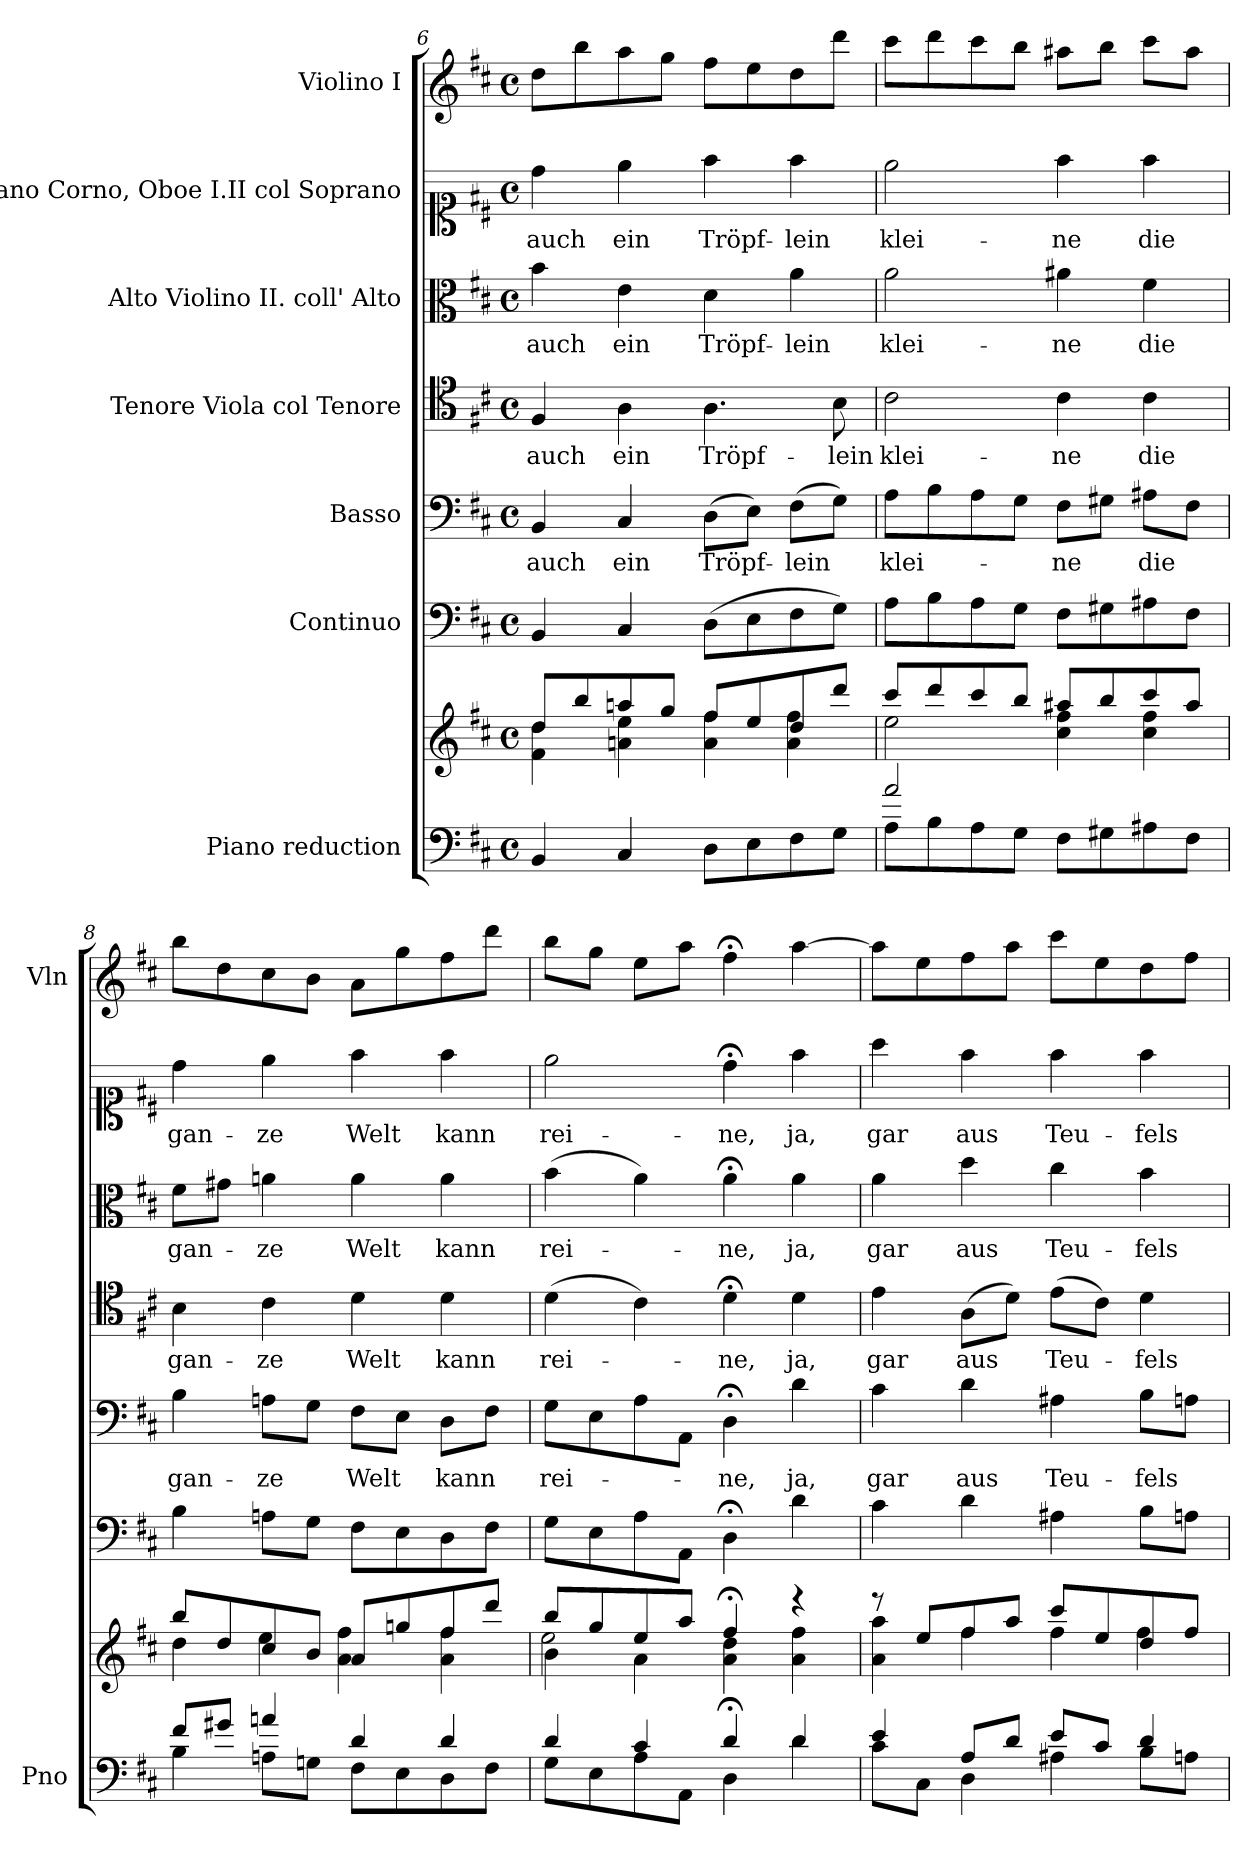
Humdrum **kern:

**kern	**kern	**kern	**kern	**text	**kern	**text	**kern	**text	**kern	**text	**kern
*part7	*part7	*part6	*part5	*part5	*part4	*part4	*part3	*part3	*part2	*part2	*part1
*staff8	*staff7	*staff6	*staff5	*staff5	*staff4	*staff4	*staff3	*staff3	*staff2	*staff2	*staff1
*I"Piano reduction	*	*I"Continuo	*I"Basso	*	*I"Tenore Viola col Tenore	*	*I"Alto Violino II. coll' Alto	*	*I"Soprano Corno, Oboe I.II col Soprano	*	*I"Violino I
*I'Pno	*	*	*	*	*	*	*	*	*	*	*I'Vln
!!LO:PB:g=z
*clefF4	*clefG2	*clefF4	*clefF4	*	*clefC4	*	*clefC3	*	*clefC1	*	*clefG2
*k[f#c#]	*k[f#c#]	*k[f#c#]	*k[f#c#]	*	*k[f#c#]	*	*k[f#c#]	*	*k[f#c#]	*	*k[f#c#]
*M4/4	*M4/4	*M4/4	*M4/4	*	*M4/4	*	*M4/4	*	*M4/4	*	*M4/4
*met(c)	*met(c)	*met(c)	*met(c)	*	*met(c)	*	*met(c)	*	*met(c)	*	*met(c)
=6	=6	=6	=6	=6	=6	=6	=6	=6	=6	=6	=6
*	*^	*	*	*	*	*	*	*	*	*	*
!	!	!	!	!	!LO:LY:b	!	!LO:LY:b	!	!LO:LY:b	!	!LO:LY:b	!
4BB/	8dd/L	4f#\ 4dd\	4BB/	4BB/	auch	4F#/	auch	4b\	auch	4dd\	auch	8dd\L
.	8bb/	.	.	.	.	.	.	.	.	.	.	8bb\
!	!	!	!	!	!LO:LY:b	!	!LO:LY:b	!	!LO:LY:b	!	!LO:LY:b	!
4C#/	8aan/	4an\ 4ee\	4C#/	4C#/	ein	4A\	ein	4e\	ein	4ee\	ein	8aa\
.	8gg/J	.	.	.	.	.	.	.	.	.	.	8gg\J
!	!	!	!	!	!LO:LY:b	!	!LO:LY:b	!	!LO:LY:b	!	!LO:LY:b	!
8D\L	8ff#/L	4a\ 4ff#\	(8D\L	(8D\L	Tröpf-	4.A\	Tröpf-	4d\	Tröpf-	4ff#\	Tröpf-	8ff#\L
8E\	8ee/	.	8E\	8E\J)	.	.	.	.	.	.	.	8ee\
!	!	!	!	!	!LO:LY:b	!	!	!	!LO:LY:b	!	!LO:LY:b	!
8F#\	8dd/	4a\ 4ff#\	8F#\	(8F#\L	-lein	.	.	4a\	-lein	4ff#\	-lein	8dd\
!	!	!	!	!	!	!	!LO:LY:b	!	!	!	!	!
8G\J	8ddd/J	.	8G\J)	8G\J)	.	8B\	-lein	.	.	.	.	8ddd\J
=7	=7	=7	=7	=7	=7	=7	=7	=7	=7	=7	=7	=7
*^	*	*	*	*	*	*	*	*	*	*	*	*
!	!	!	!	!	!	!LO:LY:b	!	!LO:LY:b	!	!LO:LY:b	!	!LO:LY:b	!
2a/	8A\L	8ccc#/L	2ee\	8A\L	8A\L	klei-	2c#\	klei-	2a\	klei-	2ee\	klei-	8ccc#\L
.	8B\	8ddd/	.	8B\	8B\	.	.	.	.	.	.	.	8ddd\
.	8A\	8ccc#/	.	8A\	8A\	.	.	.	.	.	.	.	8ccc#\
.	8G\J	8bb/J	.	8G\J	8G\J	.	.	.	.	.	.	.	8bb\J
!	!	!	!	!	!	!LO:LY:b	!	!LO:LY:b	!	!LO:LY:b	!	!LO:LY:b	!
2ryy	8F#\L	8aa#X/L	4cc#\ 4ff#\	8F#\L	8F#\L	-ne	4c#\	-ne	4a#X\	-ne	4ff#\	-ne	8aa#X\L
.	8G#X\	8bb/	.	8G#X\	8G#X\J	.	.	.	.	.	.	.	8bb\J
!	!	!	!	!	!	!LO:LY:b	!	!LO:LY:b	!	!LO:LY:b	!	!LO:LY:b	!
.	8A#X\	8ccc#/	4cc#\ 4ff#\	8A#X\	8A#X\L	die	4c#\	die	4f#\	die	4ff#\	die	8ccc#\L
.	8F#\J	8aa#/J	.	8F#\J	8F#\J	.	.	.	.	.	.	.	8aa#\J
=8	=8	=8	=8	=8	=8	=8	=8	=8	=8	=8	=8	=8	=8
!	!	!	!	!	!	!LO:LY:b	!	!LO:LY:b	!	!LO:LY:b	!	!LO:LY:b	!
8f#/L	4B\	8bb/L	4dd\	4B\	4B\	gan-	4B\	gan-	8f#\L	gan-	4dd\	gan-	8bb\L
8g#X/J	.	8dd/	.	.	.	.	.	.	8g#X\J	.	.	.	8dd\
!	!	!	!	!	!	!LO:LY:b	!	!LO:LY:b	!	!LO:LY:b	!	!LO:LY:b	!
4an/	8An\L	8cc#/	4ee\	8An\L	8An\L	-ze	4c#\	-ze	4an\	-ze	4ee\	-ze	8cc#\
.	8Gn\J	8b/J	.	8G\J	8G\J	.	.	.	.	.	.	.	8b\J
!	!	!	!	!	!	!LO:LY:b	!	!LO:LY:b	!	!LO:LY:b	!	!LO:LY:b	!
4d/	8F#\L	8a/L	4a\ 4ff#\	8F#\L	8F#\L	Welt	4d\	Welt	4a\	Welt	4ff#\	Welt	8a\L
.	8E\	8ggn/	.	8E\	8E\J	.	.	.	.	.	.	.	8gg\
!	!	!	!	!	!	!LO:LY:b	!	!LO:LY:b	!	!LO:LY:b	!	!LO:LY:b	!
4d/	8D\	8ff#/	4a\ 4ff#\	8D\	8D\L	kann	4d\	kann	4a\	kann	4ff#\	kann	8ff#\
.	8F#\J	8ddd/J	.	8F#\J	8F#\J	.	.	.	.	.	.	.	8ddd\J
=9	=9	=9	=9	=9	=9	=9	=9	=9	=9	=9	=9	=9	=9
*	*	*	*^	*	*	*	*	*	*	*	*	*	*
!	!	!	!	!	!	!	!LO:LY:b	!	!LO:LY:b	!	!LO:LY:b	!	!LO:LY:b	!
4d/	8G\L	8bb/L	4b\	2ee\	8G\L	8G\L	rei-	(4d\	rei-	(4b\	rei-	2ee\	rei-	8bb\L
.	8E\	8gg/	.	.	8E\	8E\	.	.	.	.	.	.	.	8gg\J
4c#/	8A\	8ee/	4a\	.	8A\	8A\	.	4c#\)	.	4a\)	.	.	.	8ee\L
.	8AA\J	8aa/J	.	.	8AA\J	8AA\J	.	.	.	.	.	.	.	8aa\J
!	!	!	!	!	!	!	!LO:LY:b	!	!LO:LY:b	!	!LO:LY:b	!	!LO:LY:b	!
4d;/	4D\	4ff#;</	4a\ 4dd\	2ryy	4D;<\	4D;<\	-ne,	4d;<\	-ne,	4a;<\	-ne,	4dd;<\	-ne,	4ff#;<\
!	!	!	!	!	!	!	!LO:LY:b	!	!LO:LY:b	!	!LO:LY:b	!	!LO:LY:b	!
4d/	4d\	4r	4a\ 4ff#\	.	4d\	4d\	ja,	4d\	ja,	4a\	ja,	4ff#\	ja,	[4aa\
*	*	*	*v	*v	*	*	*	*	*	*	*	*	*	*
!!LO:PB:g=z
=10	=10	=10	=10	=10	=10	=10	=10	=10	=10	=10	=10	=10	=10
!	!	!	!	!	!	!LO:LY:b	!	!LO:LY:b	!	!LO:LY:b	!	!LO:LY:b	!
4e/	8c#\L	8r	4a\ 4aa\	4c#\	4c#\	gar	4e\	gar	4a\	gar	4aa\	gar	8aa\L]
.	8C#\J	8ee/L	.	.	.	.	.	.	.	.	.	.	8ee\
!	!	!	!	!	!	!LO:LY:b	!	!LO:LY:b	!	!LO:LY:b	!	!LO:LY:b	!
8A/L	4D\	8ff#/	4ff#\	4d\	4d\	aus	(8A\L	aus	4dd\	aus	4ff#\	aus	8ff#\
8d/J	.	8aa/J	.	.	.	.	8d\J)	.	.	.	.	.	8aa\J
!	!	!	!	!	!	!LO:LY:b	!	!LO:LY:b	!	!LO:LY:b	!	!LO:LY:b	!
8e/L	4A#X\	8ccc#/L	4ff#\	4A#X\	4A#X\	Teu-	(8e\L	Teu-	4cc#\	Teu-	4ff#\	Teu-	8ccc#\L
8c#/J	.	8ee/	.	.	.	.	8c#\J)	.	.	.	.	.	8ee\
!	!	!	!	!	!	!LO:LY:b	!	!LO:LY:b	!	!LO:LY:b	!	!LO:LY:b	!
4d/	8B\L	8dd/	4ff#\	8B\L	8B\L	-fels	4d\	-fels	4b\	-fels	4ff#\	-fels	8dd\
.	8An\J	8ff#/J	.	8An\J	8An\J	.	.	.	.	.	.	.	8ff#\J
*v	*v	*	*	*	*	*	*	*	*	*	*	*	*
*	*v	*v	*	*	*	*	*	*	*	*	*	*
=	=	=	=	=	=	=	=	=	=	=	=
*-	*-	*-	*-	*-	*-	*-	*-	*-	*-	*-	*-
